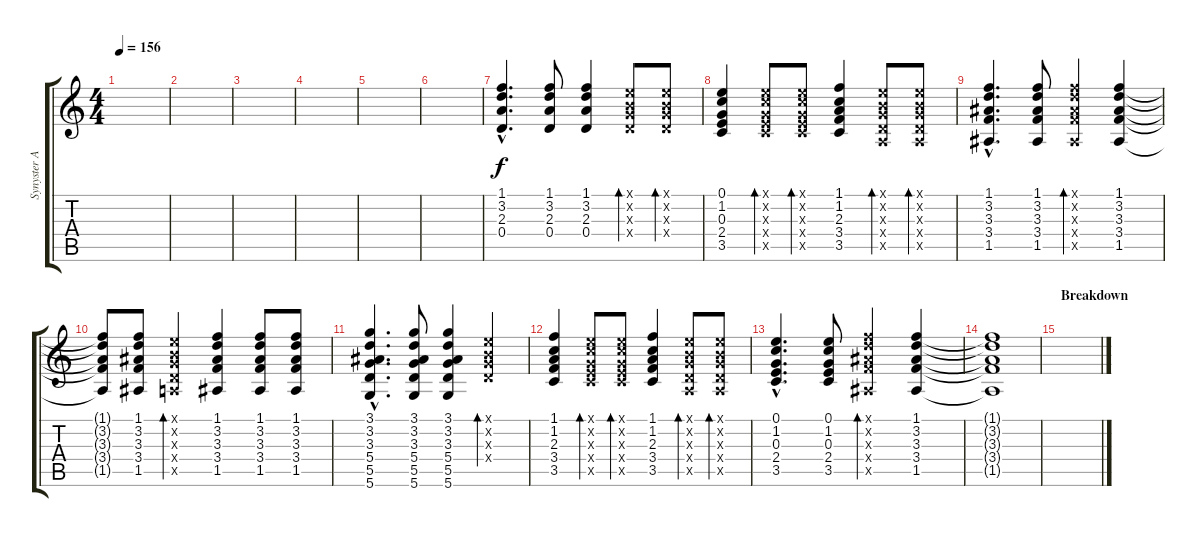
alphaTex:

\track ("Synyster Acoustic" "Synyster A") {instrument acousticguitarsteel}
\staff {score tabs}
\tuning (E4 B3 G3 D3 A2 D2) {hide}
\ts (4 4)
\tempo 156
\clef g2
\ks c
|
|
|
|
|
|
(1.1{hac} 3.2{hac} 2.3{hac} 0.4{hac}).4{d} (1.1 3.2 2.3 0.4).8 (1.1 3.2 2.3 0.4).4 (0.1{x} 0.2{x} 0.3{x} 0.4{x}).8{bd 30} (0.1{x} 0.2{x} 0.3{x} 0.4{x}).8{bd 30} |
(0.1 1.2 0.3 2.4 3.5).4 (0.1{x} 1.2{x} 0.3{x} 2.4{x} 3.5{x}).8{bd 30} (0.1{x} 1.2{x} 0.3{x} 2.4{x} 3.5{x}).8{bd 30} (1.1 1.2 2.3 3.4 3.5).4 (0.1{x} 0.2{x} 0.3{x} 0.4{x} 0.5{x}).8{bd 30} (0.1{x} 0.2{x} 0.3{x} 0.4{x} 0.5{x}).8{bd 30} |
(1.1{hac} 3.2{hac} 3.3{hac} 3.4{hac} 1.5{hac}).4{d} (1.1 3.2 3.3 3.4 1.5).8 (1.1{x} 3.2{x} 3.3{x} 3.4{x} 1.5{x}).4{bd 30} (1.1 3.2 3.3 3.4 1.5).4 |
(1.1{t} 3.2{t} 3.3{t} 3.4{t} 1.5{t}).8 (1.1 3.2 3.3 3.4 1.5).8 (0.1{x} 0.2{x} 0.3{x} 0.4{x} 0.5{x}).4{bd 30} (1.1 3.2 3.3 3.4 1.5).4 (1.1 3.2 3.3 3.4 1.5).8 (1.1 3.2 3.3 3.4 1.5).8 |
(3.1{hac} 3.2{hac} 3.3{hac} 5.4{hac} 5.5{hac} 5.6{hac}).4{d} (3.1 3.2 3.3 5.4 5.5 5.6).8 (3.1 3.2 3.3 5.4 5.5 5.6).4 (0.1{x} 0.2{x} 0.3{x} 0.4{x}).4{bd 30} |
(1.1 1.2 2.3 3.4 3.5).4 (0.1{x} 1.2{x} 0.3{x} 2.4{x} 3.5{x}).8{bd 30} (0.1{x} 1.2{x} 0.3{x} 2.4{x} 3.5{x}).8{bd 30} (1.1 1.2 2.3 3.4 3.5).4 (0.1{x} 0.2{x} 0.3{x} 0.4{x} 0.5{x}).8{bd 30} (0.1{x} 0.2{x} 0.3{x} 0.4{x} 0.5{x}).8{bd 30} |
(0.1{hac} 1.2{hac} 0.3{hac} 2.4{hac} 3.5{hac}).4{d} (0.1 1.2 0.3 2.4 3.5).8 (1.1{x} 3.2{x} 3.3{x} 3.4{x} 1.5{x}).4{bd 30} (1.1 3.2 3.3 3.4 1.5).4 |
(1.1{t} 3.2{t} 3.3{t} 3.4{t} 1.5{t}).1 |
\section ("" "Breakdown")
